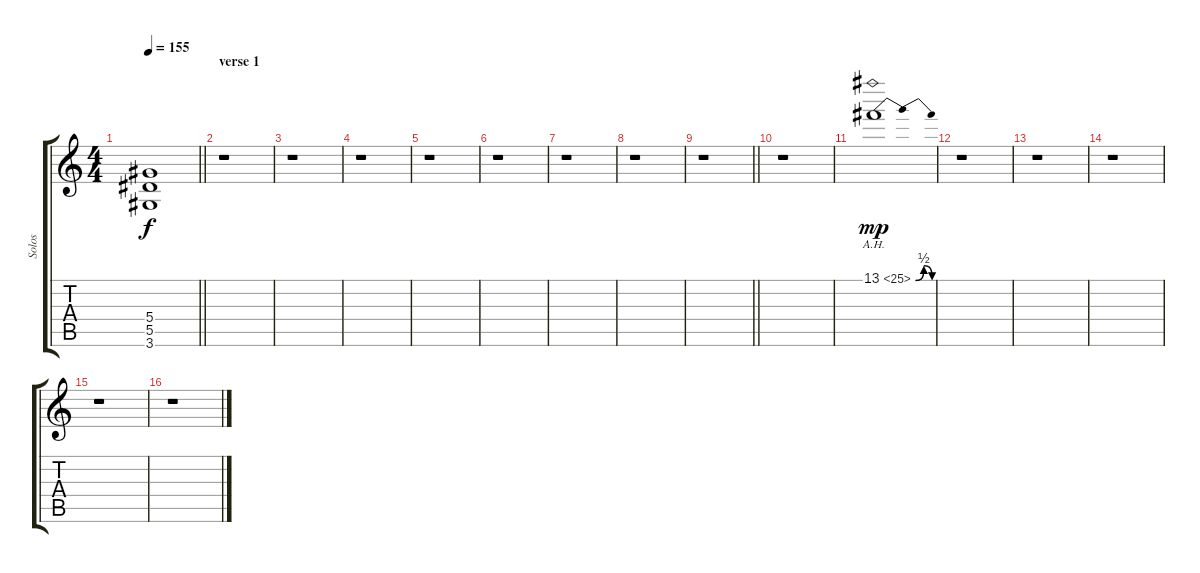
\track ("Solos" "Solos") {instrument distortionguitar}
\staff {score tabs}
\tuning (F4 C4 Ab3 Eb3 Bb2 F2) {hide}
\ts (4 4)
\tempo 155
\clef g2
\barLineRight lightlight
\ks c
(5.4{t} 5.5{t} 3.6{t}).1{dy f} |
\section ("" "verse 1")
r.1 |
r.1 |
r.1 |
r.1 |
r.1 |
r.1 |
r.1 |
\barLineRight lightlight
r.1 |
\section ("" "")
r.1 |
13.1{be (bendrelease 0 0 10 2 46 2 60 0) ah 12}.1{dy mp} |
r.1 |
r.1 |
r.1 |
r.1 |
r.1
